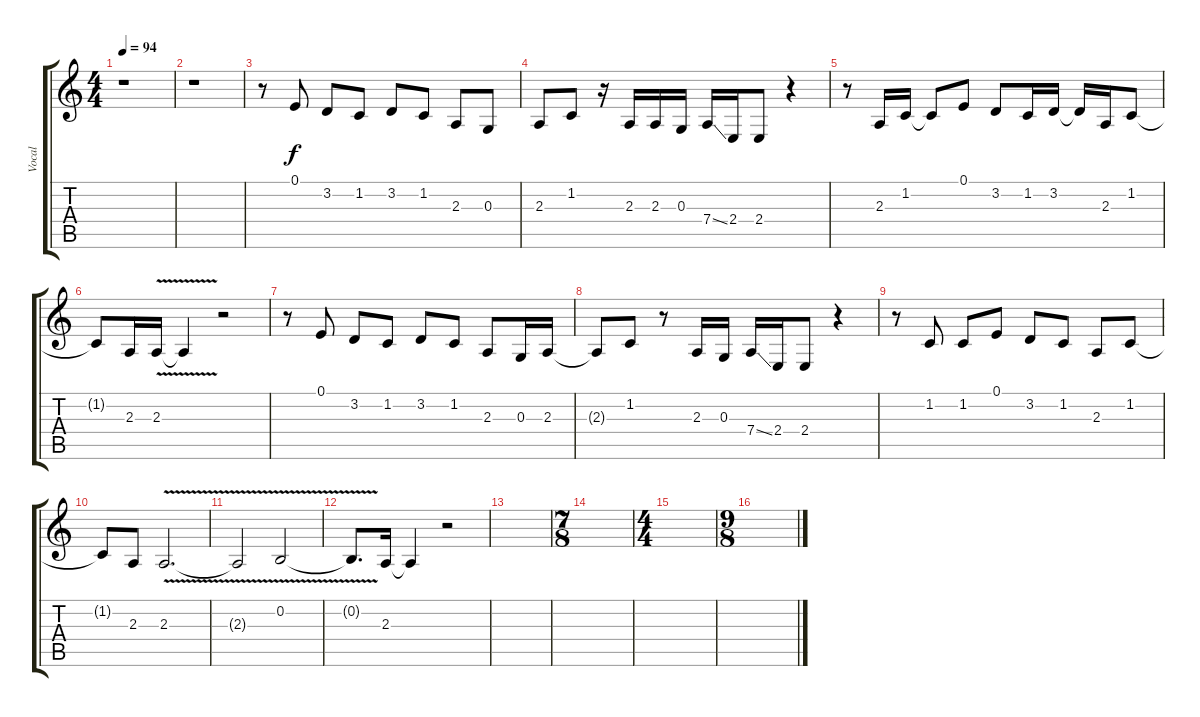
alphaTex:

\track ("Vocal" "Vocal") {instrument cello}
\staff {score tabs}
\tuning (E4 B3 G3 D3 A2 E2) {hide}
\ts (4 4)
\tempo 94
\clef g2
\ks c
r.1{dy f} |
r.1 |
r.8 0.1.8 3.2.8 1.2.8 3.2.8 1.2.8 2.3.8 0.3.8 |
2.3.8 1.2.8 r.16 2.3.16 2.3.16 0.3.16 7.4{ss}.16 2.4.16 2.4.8 r.4 |
r.8 2.3.16 1.2.16 1.2{t}.8 0.1.8 3.2.8 1.2.16 3.2.16 3.2{t}.16 2.3.16 1.2.8 |
1.2{t}.8 2.3.16 2.3{v}.16 2.3{v t}.4 r.2 |
r.8 0.1.8 3.2.8 1.2.8 3.2.8 1.2.8 2.3.8 0.3.16 2.3.16 |
2.3{t}.8 1.2.8 r.8 2.3.16 0.3.16 7.4{ss}.16 2.4.16 2.4.8 r.4 |
r.8 1.2.8 1.2.8 0.1.8 3.2.8 1.2.8 2.3.8 1.2.8 |
1.2{t}.8 2.3.8 2.3{v}.2{d} |
2.3{t}.2 0.2{v}.2 |
0.2{t}.8{d} 2.3.16 2.3{t}.4 r.2 |
|
\ts (7 8)
|
\ts (4 4)
|
\ts (9 8)
